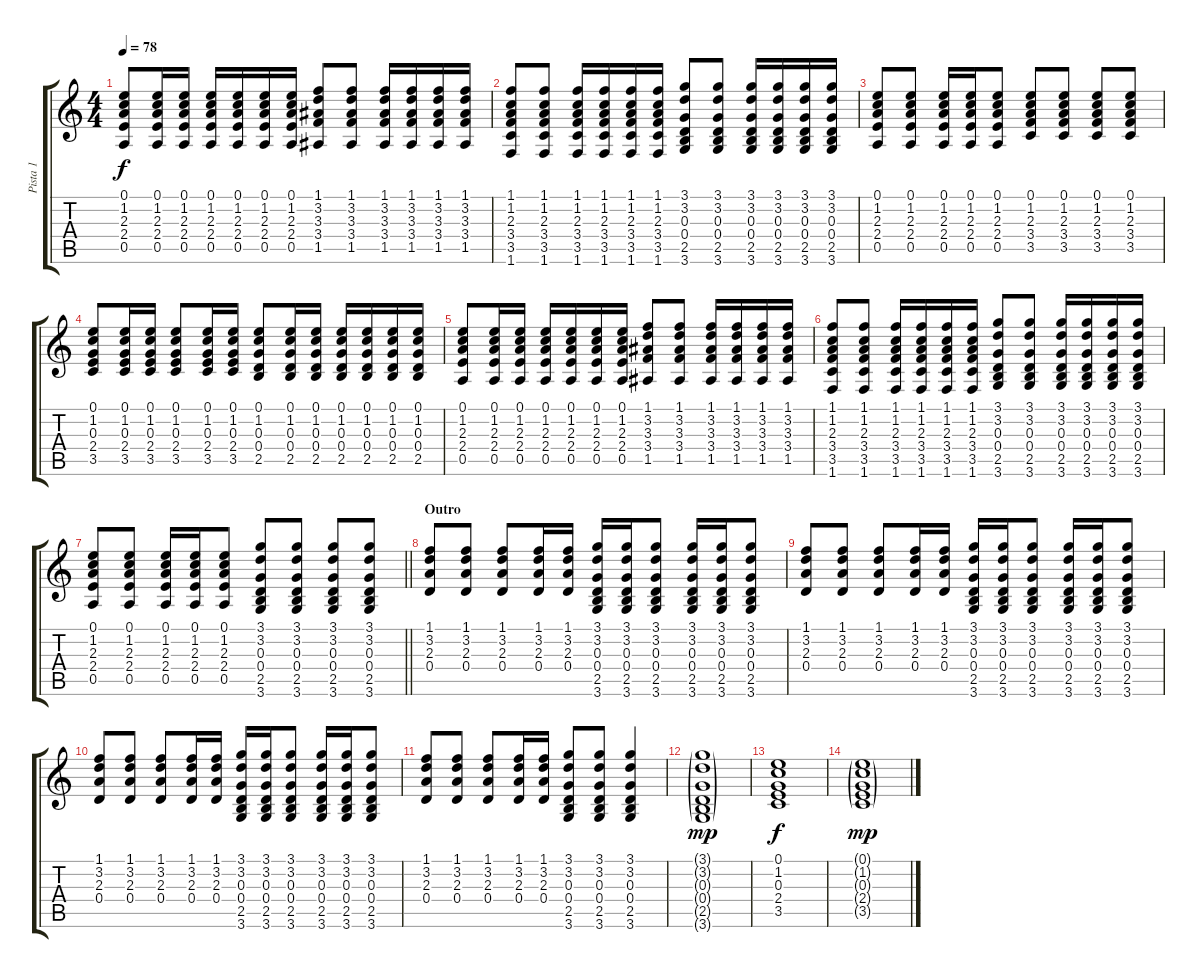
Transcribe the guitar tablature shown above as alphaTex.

\track ("Pista 1" "Pista 1") {instrument acousticguitarsteel}
\staff {score tabs}
\tuning (E4 B3 G3 D3 A2 E2) {hide}
\ts (4 4)
\tempo 78
\clef g2
\ks c
(0.1 1.2 2.3 2.4 0.5).8{dy f} (0.1 1.2 2.3 2.4 0.5).16 (0.1 1.2 2.3 2.4 0.5).16 (0.1 1.2 2.3 2.4 0.5).16 (0.1 1.2 2.3 2.4 0.5).16 (0.1 1.2 2.3 2.4 0.5).16 (0.1 1.2 2.3 2.4 0.5).16 (1.1 3.2 3.3 3.4 1.5).8 (1.1 3.2 3.3 3.4 1.5).8 (1.1 3.2 3.3 3.4 1.5).16 (1.1 3.2 3.3 3.4 1.5).16 (1.1 3.2 3.3 3.4 1.5).16 (1.1 3.2 3.3 3.4 1.5).16 |
(1.1 1.2 2.3 3.4 3.5 1.6).8 (1.1 1.2 2.3 3.4 3.5 1.6).8 (1.1 1.2 2.3 3.4 3.5 1.6).16 (1.1 1.2 2.3 3.4 3.5 1.6).16 (1.1 1.2 2.3 3.4 3.5 1.6).16 (1.1 1.2 2.3 3.4 3.5 1.6).16 (3.1 3.2 0.3 0.4 2.5 3.6).8 (3.1 3.2 0.3 0.4 2.5 3.6).8 (3.1 3.2 0.3 0.4 2.5 3.6).16 (3.1 3.2 0.3 0.4 2.5 3.6).16 (3.1 3.2 0.3 0.4 2.5 3.6).16 (3.1 3.2 0.3 0.4 2.5 3.6).16 |
(0.1 1.2 2.3 2.4 0.5).8 (0.1 1.2 2.3 2.4 0.5).8 (0.1 1.2 2.3 2.4 0.5).16 (0.1 1.2 2.3 2.4 0.5).16 (0.1 1.2 2.3 2.4 0.5).8 (0.1 1.2 2.3 3.4 3.5).8 (0.1 1.2 2.3 3.4 3.5).8 (0.1 1.2 2.3 3.4 3.5).8 (0.1 1.2 2.3 3.4 3.5).8 |
(0.1 1.2 0.3 2.4 3.5).8 (0.1 1.2 0.3 2.4 3.5).16 (0.1 1.2 0.3 2.4 3.5).16 (0.1 1.2 0.3 2.4 3.5).8 (0.1 1.2 0.3 2.4 3.5).16 (0.1 1.2 0.3 2.4 3.5).16 (0.1 1.2 0.3 0.4 2.5).8 (0.1 1.2 0.3 0.4 2.5).16 (0.1 1.2 0.3 0.4 2.5).16 (0.1 1.2 0.3 0.4 2.5).16 (0.1 1.2 0.3 0.4 2.5).16 (0.1 1.2 0.3 0.4 2.5).16 (0.1 1.2 0.3 0.4 2.5).16 |
(0.1 1.2 2.3 2.4 0.5).8 (0.1 1.2 2.3 2.4 0.5).16 (0.1 1.2 2.3 2.4 0.5).16 (0.1 1.2 2.3 2.4 0.5).16 (0.1 1.2 2.3 2.4 0.5).16 (0.1 1.2 2.3 2.4 0.5).16 (0.1 1.2 2.3 2.4 0.5).16 (1.1 3.2 3.3 3.4 1.5).8 (1.1 3.2 3.3 3.4 1.5).8 (1.1 3.2 3.3 3.4 1.5).16 (1.1 3.2 3.3 3.4 1.5).16 (1.1 3.2 3.3 3.4 1.5).16 (1.1 3.2 3.3 3.4 1.5).16 |
(1.1 1.2 2.3 3.4 3.5 1.6).8 (1.1 1.2 2.3 3.4 3.5 1.6).8 (1.1 1.2 2.3 3.4 3.5 1.6).16 (1.1 1.2 2.3 3.4 3.5 1.6).16 (1.1 1.2 2.3 3.4 3.5 1.6).16 (1.1 1.2 2.3 3.4 3.5 1.6).16 (3.1 3.2 0.3 0.4 2.5 3.6).8 (3.1 3.2 0.3 0.4 2.5 3.6).8 (3.1 3.2 0.3 0.4 2.5 3.6).16 (3.1 3.2 0.3 0.4 2.5 3.6).16 (3.1 3.2 0.3 0.4 2.5 3.6).16 (3.1 3.2 0.3 0.4 2.5 3.6).16 |
\barLineRight lightlight
(0.1 1.2 2.3 2.4 0.5).8 (0.1 1.2 2.3 2.4 0.5).8 (0.1 1.2 2.3 2.4 0.5).16 (0.1 1.2 2.3 2.4 0.5).16 (0.1 1.2 2.3 2.4 0.5).8 (3.1 3.2 0.3 0.4 2.5 3.6).8 (3.1 3.2 0.3 0.4 2.5 3.6).8 (3.1 3.2 0.3 0.4 2.5 3.6).8 (3.1 3.2 0.3 0.4 2.5 3.6).8 |
\section ("" "Outro")
(1.1 3.2 2.3 0.4).8 (1.1 3.2 2.3 0.4).8 (1.1 3.2 2.3 0.4).8 (1.1 3.2 2.3 0.4).16 (1.1 3.2 2.3 0.4).16 (3.1 3.2 0.3 0.4 2.5 3.6).16 (3.1 3.2 0.3 0.4 2.5 3.6).16 (3.1 3.2 0.3 0.4 2.5 3.6).8 (3.1 3.2 0.3 0.4 2.5 3.6).16 (3.1 3.2 0.3 0.4 2.5 3.6).16 (3.1 3.2 0.3 0.4 2.5 3.6).8 |
(1.1 3.2 2.3 0.4).8 (1.1 3.2 2.3 0.4).8 (1.1 3.2 2.3 0.4).8 (1.1 3.2 2.3 0.4).16 (1.1 3.2 2.3 0.4).16 (3.1 3.2 0.3 0.4 2.5 3.6).16 (3.1 3.2 0.3 0.4 2.5 3.6).16 (3.1 3.2 0.3 0.4 2.5 3.6).8 (3.1 3.2 0.3 0.4 2.5 3.6).16 (3.1 3.2 0.3 0.4 2.5 3.6).16 (3.1 3.2 0.3 0.4 2.5 3.6).8 |
(1.1 3.2 2.3 0.4).8 (1.1 3.2 2.3 0.4).8 (1.1 3.2 2.3 0.4).8 (1.1 3.2 2.3 0.4).16 (1.1 3.2 2.3 0.4).16 (3.1 3.2 0.3 0.4 2.5 3.6).16 (3.1 3.2 0.3 0.4 2.5 3.6).16 (3.1 3.2 0.3 0.4 2.5 3.6).8 (3.1 3.2 0.3 0.4 2.5 3.6).16 (3.1 3.2 0.3 0.4 2.5 3.6).16 (3.1 3.2 0.3 0.4 2.5 3.6).8 |
(1.1 3.2 2.3 0.4).8 (1.1 3.2 2.3 0.4).8 (1.1 3.2 2.3 0.4).8 (1.1 3.2 2.3 0.4).16 (1.1 3.2 2.3 0.4).16 (3.1 3.2 0.3 0.4 2.5 3.6).8 (3.1 3.2 0.3 0.4 2.5 3.6).8 (3.1 3.2 0.3 0.4 2.5 3.6).4 |
(3.1{g} 3.2{g} 0.3{g} 0.4{g} 2.5{g} 3.6{g}).1{dy mp} |
(0.1 1.2 0.3 2.4 3.5).1{dy f} |
(0.1{g} 1.2{g} 0.3{g} 2.4{g} 3.5{g}).1{dy mp}
